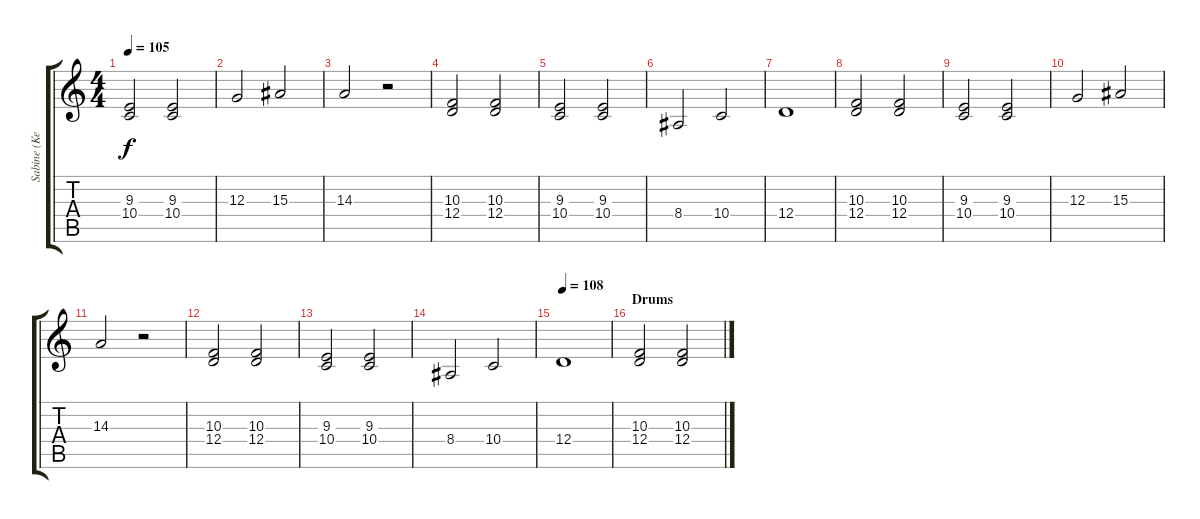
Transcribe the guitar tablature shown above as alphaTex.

\track ("Sabine (KeybMid)" "Sabine (Ke") {instrument stringensemble1}
\staff {score tabs}
\tuning (E4 B3 G3 D3 A2 E2) {hide}
\ts (4 4)
\tempo 105
\clef g2
\ks c
(9.3 10.4).2{dy f} (9.3 10.4).2 |
12.3.2 15.3.2 |
14.3.2 r.2 |
(10.3 12.4).2 (10.3 12.4).2 |
(9.3 10.4).2 (9.3 10.4).2 |
8.4.2 10.4.2 |
12.4.1 |
(10.3 12.4).2 (10.3 12.4).2 |
(9.3 10.4).2 (9.3 10.4).2 |
12.3.2 15.3.2 |
14.3.2 r.2 |
(10.3 12.4).2 (10.3 12.4).2 |
(9.3 10.4).2 (9.3 10.4).2 |
8.4.2 10.4.2 |
\tempo 108
12.4.1 |
\section ("" "Drums")
(10.3 12.4).2 (10.3 12.4).2
